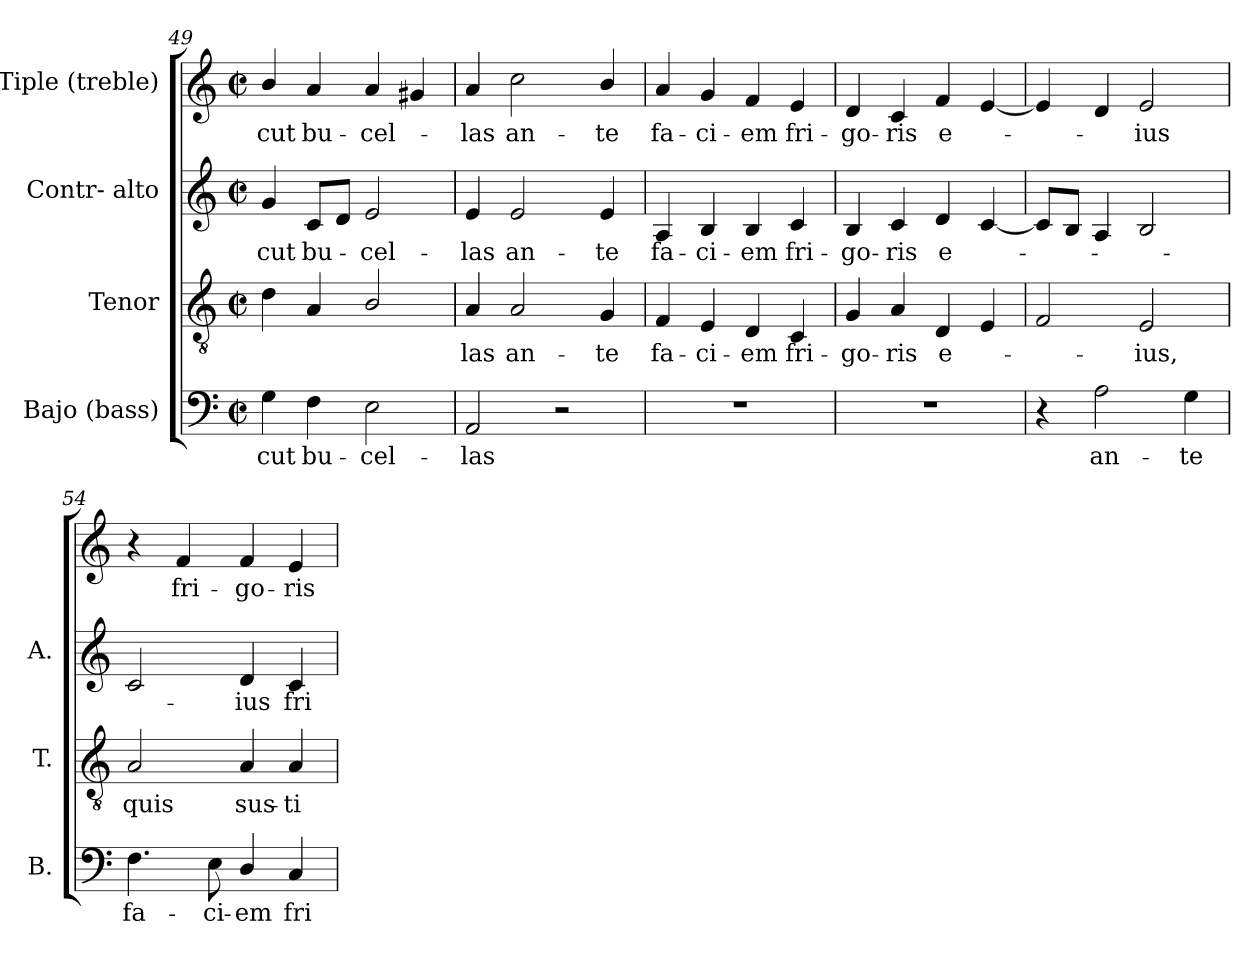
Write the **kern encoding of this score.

**kern	**text	**kern	**text	**kern	**text	**kern	**text
*part4	*part4	*part3	*part3	*part2	*part2	*part1	*part1
*staff4	*staff4	*staff3	*staff3	*staff2	*staff2	*staff1	*staff1
*I"Bajo (bass)	*	*I"Tenor	*	*I"Contr- alto	*	*I"Tiple (treble)	*
*I'B.	*	*I'T.	*	*I'A.	*	*	*
*clefF4	*	*clefGv2	*	*clefG2	*	*clefG2	*
*	*	*ITrd7c12	*	*	*	*	*
*k[]	*	*k[]	*	*k[]	*	*k[]	*
*C:	*	*C:	*	*C:	*	*C:	*
*M2/2	*	*M2/2	*	*M2/2	*	*M2/2	*
*met(c|)	*	*met(c|)	*	*met(c|)	*	*met(c|)	*
=49	=49	=49	=49	=49	=49	=49	=49
!	!LO:LY:b:color=#000000	!	!	!	!	!	!
!	!	!	!	!	!LO:LY:b:color=#000000	!	!
!	!	!	!	!	!	!	!LO:LY:b:color=#000000
4Gi\	-cut	4Di\	.	4gi/	-cut	4bi/	-cut
!	!LO:LY:b:color=#000000	!	!	!	!	!	!
!	!	!	!	!	!LO:LY:b:color=#000000	!	!
!	!	!	!	!	!	!	!LO:LY:b:color=#000000
4Fi\	bu-	4AAi/	.	8ci/L	bu-	4ai/	bu-
.	.	.	.	8di/J	.	.	.
!	!LO:LY:b:color=#000000	!	!	!	!	!	!
!	!	!	!	!	!LO:LY:b:color=#000000	!	!
!	!	!	!	!	!	!	!LO:LY:b:color=#000000
2Ei\	-cel-	2BBi/	.	2ei/	-cel-	4ai/	-cel-
.	.	.	.	.	.	4g#Xi/	.
=50	=50	=50	=50	=50	=50	=50	=50
!	!LO:LY:b:color=#000000	!	!	!	!	!	!
!	!	!	!LO:LY:b:color=#000000	!	!	!	!
!	!	!	!	!	!LO:LY:b:color=#000000	!	!
!	!	!	!	!	!	!	!LO:LY:b:color=#000000
2AAi/	-las	4AAi/	-las	4ei/	-las	4ai/	-las
!	!	!	!LO:LY:b:color=#000000	!	!	!	!
!	!	!	!	!	!LO:LY:b:color=#000000	!	!
!	!	!	!	!	!	!	!LO:LY:b:color=#000000
.	.	2AAi/	an-	2ei/	an-	2cci\	an-
2r	.	.	.	.	.	.	.
!	!	!	!LO:LY:b:color=#000000	!	!	!	!
!	!	!	!	!	!LO:LY:b:color=#000000	!	!
!	!	!	!	!	!	!	!LO:LY:b:color=#000000
.	.	4GGi/	-te	4ei/	-te	4bi/	-te
=51	=51	=51	=51	=51	=51	=51	=51
!	!	!	!LO:LY:b:color=#000000	!	!	!	!
!	!	!	!	!	!LO:LY:b:color=#000000	!	!
!	!	!	!	!	!	!	!LO:LY:b:color=#000000
1r	.	4FFi/	fa-	4Ai/	fa-	4ai/	fa-
!	!	!	!LO:LY:b:color=#000000	!	!	!	!
!	!	!	!	!	!LO:LY:b:color=#000000	!	!
!	!	!	!	!	!	!	!LO:LY:b:color=#000000
.	.	4EEi/	-ci-	4Bi/	-ci-	4gi/	-ci-
!	!	!	!LO:LY:b:color=#000000	!	!	!	!
!	!	!	!	!	!LO:LY:b:color=#000000	!	!
!	!	!	!	!	!	!	!LO:LY:b:color=#000000
.	.	4DDi/	-em	4Bi/	-em	4fi/	-em
!	!	!	!LO:LY:b:color=#000000	!	!	!	!
!	!	!	!	!	!LO:LY:b:color=#000000	!	!
!	!	!	!	!	!	!	!LO:LY:b:color=#000000
.	.	4CCi/	fri-	4ci/	fri-	4ei/	fri-
=52	=52	=52	=52	=52	=52	=52	=52
!	!	!	!LO:LY:b:color=#000000	!	!	!	!
!	!	!	!	!	!LO:LY:b:color=#000000	!	!
!	!	!	!	!	!	!	!LO:LY:b:color=#000000
1r	.	4GGi/	-go-	4Bi/	-go-	4di/	-go-
!	!	!	!LO:LY:b:color=#000000	!	!	!	!
!	!	!	!	!	!LO:LY:b:color=#000000	!	!
!	!	!	!	!	!	!	!LO:LY:b:color=#000000
.	.	4AAi/	-ris	4ci/	-ris	4ci/	-ris
!	!	!	!LO:LY:b:color=#000000	!	!	!	!
!	!	!	!	!	!LO:LY:b:color=#000000	!	!
!	!	!	!	!	!	!	!LO:LY:b:color=#000000
.	.	4DDi/	e-	4di/	e-	4fi/	e-
.	.	4EEi/	.	[4ci/	.	[4ei/	.
=53	=53	=53	=53	=53	=53	=53	=53
4r	.	2FFi/	.	8ci/L]	.	4ei/]	.
.	.	.	.	8Bi/J	.	.	.
!	!LO:LY:b:color=#000000	!	!	!	!	!	!
2Ai\	an-	.	.	4Ai/	.	4di/	.
!	!	!	!LO:LY:b:color=#000000	!	!	!	!
!	!	!	!	!	!	!	!LO:LY:b:color=#000000
.	.	2EEi/	-ius,	2Bi/	.	2ei/	-ius
!	!LO:LY:b:color=#000000	!	!	!	!	!	!
4Gi\	-te	.	.	.	.	.	.
=54	=54	=54	=54	=54	=54	=54	=54
!	!LO:LY:b:color=#000000	!	!	!	!	!	!
!	!	!	!LO:LY:b:color=#000000	!	!	!	!
4.Fi\	fa-	2AAi/	quis	2ci/	.	4r	.
!	!	!	!	!	!	!	!LO:LY:b:color=#000000
.	.	.	.	.	.	4fi/	fri-
!	!LO:LY:b:color=#000000	!	!	!	!	!	!
8Ei\	-ci-	.	.	.	.	.	.
!	!LO:LY:b:color=#000000	!	!	!	!	!	!
!	!	!	!LO:LY:b:color=#000000	!	!	!	!
!	!	!	!	!	!LO:LY:b:color=#000000	!	!
!	!	!	!	!	!	!	!LO:LY:b:color=#000000
4Di/	-em	4AAi/	sus-	4di/	-ius	4fi/	-go-
!	!LO:LY:b:color=#000000	!	!	!	!	!	!
!	!	!	!LO:LY:b:color=#000000	!	!	!	!
!	!	!	!	!	!LO:LY:b:color=#000000	!	!
!	!	!	!	!	!	!	!LO:LY:b:color=#000000
4Ci/	fri-	4AAi/	-ti-	4ci/	fri-	4ei/	-ris
=	=	=	=	=	=	=	=
*-	*-	*-	*-	*-	*-	*-	*-
